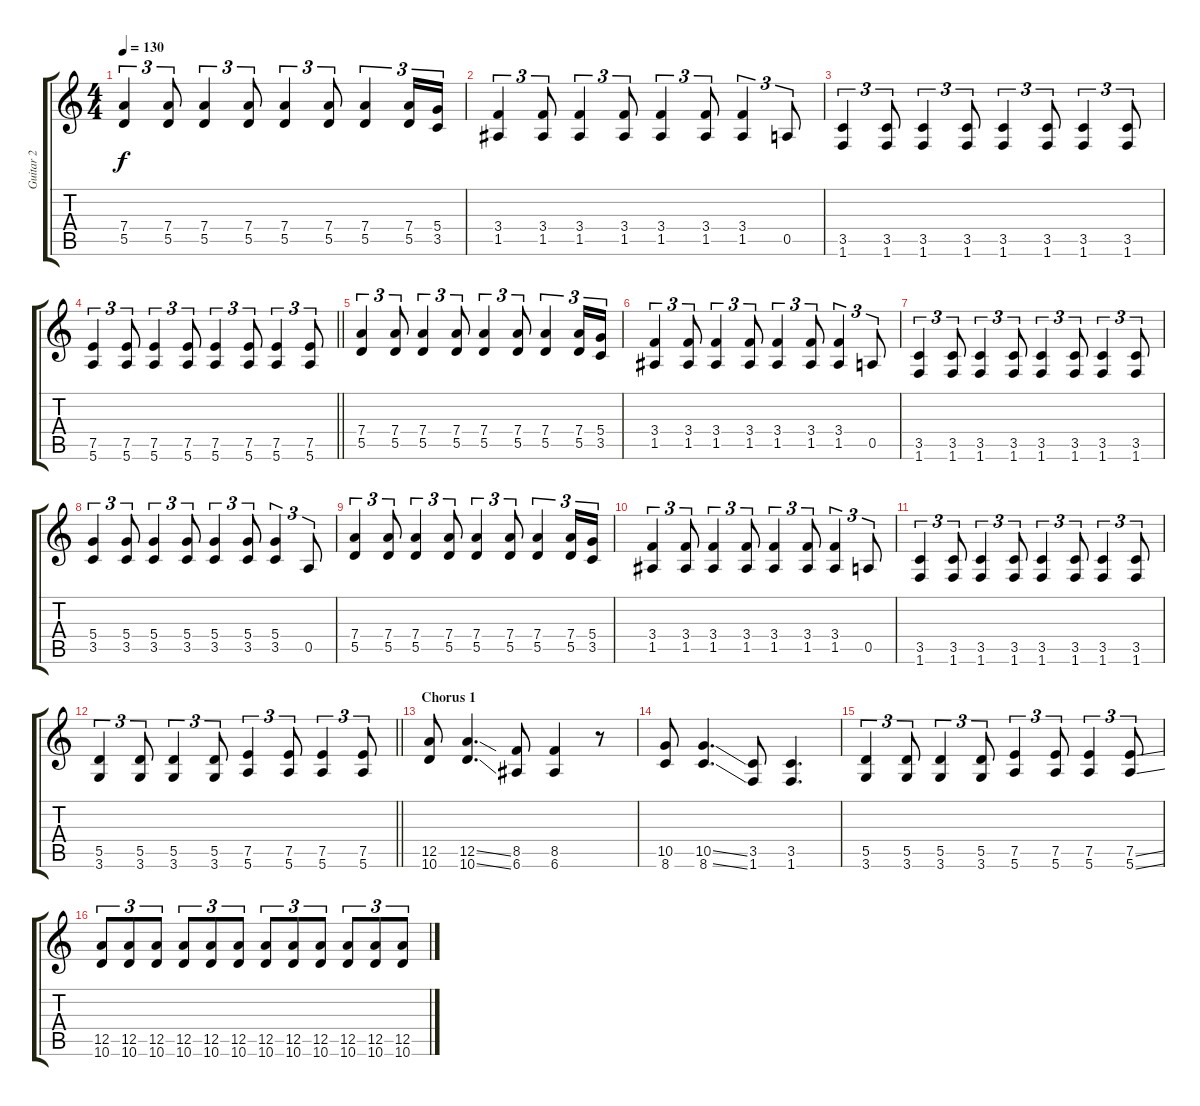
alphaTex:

\track ("Guitar 2" "Guitar 2") {instrument distortionguitar}
\staff {score tabs}
\tuning (E4 B3 G3 D3 A2 E2) {hide}
\ts (4 4)
\tempo 130
\clef g2
\ks c
(7.4 5.5).4{tu (3 2) dy f} (7.4 5.5).8{tu (3 2)} (7.4 5.5).4{tu (3 2)} (7.4 5.5).8{tu (3 2)} (7.4 5.5).4{tu (3 2)} (7.4 5.5).8{tu (3 2)} (7.4 5.5).4{tu (3 2)} (7.4 5.5).16{tu (3 2)} (5.4 3.5).16{tu (3 2)} |
(3.4 1.5).4{tu (3 2)} (3.4 1.5).8{tu (3 2)} (3.4 1.5).4{tu (3 2)} (3.4 1.5).8{tu (3 2)} (3.4 1.5).4{tu (3 2)} (3.4 1.5).8{tu (3 2)} (3.4 1.5).4{tu (3 2)} 0.5.8{tu (3 2)} |
(3.5 1.6).4{tu (3 2)} (3.5 1.6).8{tu (3 2)} (3.5 1.6).4{tu (3 2)} (3.5 1.6).8{tu (3 2)} (3.5 1.6).4{tu (3 2)} (3.5 1.6).8{tu (3 2)} (3.5 1.6).4{tu (3 2)} (3.5 1.6).8{tu (3 2)} |
\barLineRight lightlight
(7.5 5.6).4{tu (3 2)} (7.5 5.6).8{tu (3 2)} (7.5 5.6).4{tu (3 2)} (7.5 5.6).8{tu (3 2)} (7.5 5.6).4{tu (3 2)} (7.5 5.6).8{tu (3 2)} (7.5 5.6).4{tu (3 2)} (7.5 5.6).8{tu (3 2)} |
(7.4 5.5).4{tu (3 2)} (7.4 5.5).8{tu (3 2)} (7.4 5.5).4{tu (3 2)} (7.4 5.5).8{tu (3 2)} (7.4 5.5).4{tu (3 2)} (7.4 5.5).8{tu (3 2)} (7.4 5.5).4{tu (3 2)} (7.4 5.5).16{tu (3 2)} (5.4 3.5).16{tu (3 2)} |
(3.4 1.5).4{tu (3 2)} (3.4 1.5).8{tu (3 2)} (3.4 1.5).4{tu (3 2)} (3.4 1.5).8{tu (3 2)} (3.4 1.5).4{tu (3 2)} (3.4 1.5).8{tu (3 2)} (3.4 1.5).4{tu (3 2)} 0.5.8{tu (3 2)} |
(3.5 1.6).4{tu (3 2)} (3.5 1.6).8{tu (3 2)} (3.5 1.6).4{tu (3 2)} (3.5 1.6).8{tu (3 2)} (3.5 1.6).4{tu (3 2)} (3.5 1.6).8{tu (3 2)} (3.5 1.6).4{tu (3 2)} (3.5 1.6).8{tu (3 2)} |
(5.4 3.5).4{tu (3 2)} (5.4 3.5).8{tu (3 2)} (5.4 3.5).4{tu (3 2)} (5.4 3.5).8{tu (3 2)} (5.4 3.5).4{tu (3 2)} (5.4 3.5).8{tu (3 2)} (5.4 3.5).4{tu (3 2)} 0.5.8{tu (3 2)} |
(7.4 5.5).4{tu (3 2)} (7.4 5.5).8{tu (3 2)} (7.4 5.5).4{tu (3 2)} (7.4 5.5).8{tu (3 2)} (7.4 5.5).4{tu (3 2)} (7.4 5.5).8{tu (3 2)} (7.4 5.5).4{tu (3 2)} (7.4 5.5).16{tu (3 2)} (5.4 3.5).16{tu (3 2)} |
(3.4 1.5).4{tu (3 2)} (3.4 1.5).8{tu (3 2)} (3.4 1.5).4{tu (3 2)} (3.4 1.5).8{tu (3 2)} (3.4 1.5).4{tu (3 2)} (3.4 1.5).8{tu (3 2)} (3.4 1.5).4{tu (3 2)} 0.5.8{tu (3 2)} |
(3.5 1.6).4{tu (3 2)} (3.5 1.6).8{tu (3 2)} (3.5 1.6).4{tu (3 2)} (3.5 1.6).8{tu (3 2)} (3.5 1.6).4{tu (3 2)} (3.5 1.6).8{tu (3 2)} (3.5 1.6).4{tu (3 2)} (3.5 1.6).8{tu (3 2)} |
\barLineRight lightlight
(5.5 3.6).4{tu (3 2)} (5.5 3.6).8{tu (3 2)} (5.5 3.6).4{tu (3 2)} (5.5 3.6).8{tu (3 2)} (7.5 5.6).4{tu (3 2)} (7.5 5.6).8{tu (3 2)} (7.5 5.6).4{tu (3 2)} (7.5 5.6).8{tu (3 2)} |
\section ("" "Chorus 1")
(12.5 10.6).8 (12.5{ss} 10.6{ss}).4{d} (8.5 6.6).8 (8.5 6.6).4 r.8 |
(10.5 8.6).8 (10.5{ss} 8.6{ss}).4{d} (3.5 1.6).8 (3.5 1.6).4{d} |
(5.5 3.6).4{tu (3 2)} (5.5 3.6).8{tu (3 2)} (5.5 3.6).4{tu (3 2)} (5.5 3.6).8{tu (3 2)} (7.5 5.6).4{tu (3 2)} (7.5 5.6).8{tu (3 2)} (7.5 5.6).4{tu (3 2)} (7.5{ss} 5.6{ss}).8{tu (3 2)} |
(12.5 10.6).8{tu (3 2)} (12.5 10.6).8{tu (3 2)} (12.5 10.6).8{tu (3 2)} (12.5 10.6).8{tu (3 2)} (12.5 10.6).8{tu (3 2)} (12.5 10.6).8{tu (3 2)} (12.5 10.6).8{tu (3 2)} (12.5 10.6).8{tu (3 2)} (12.5 10.6).8{tu (3 2)} (12.5 10.6).8{tu (3 2)} (12.5 10.6).8{tu (3 2)} (12.5 10.6).8{tu (3 2)}
